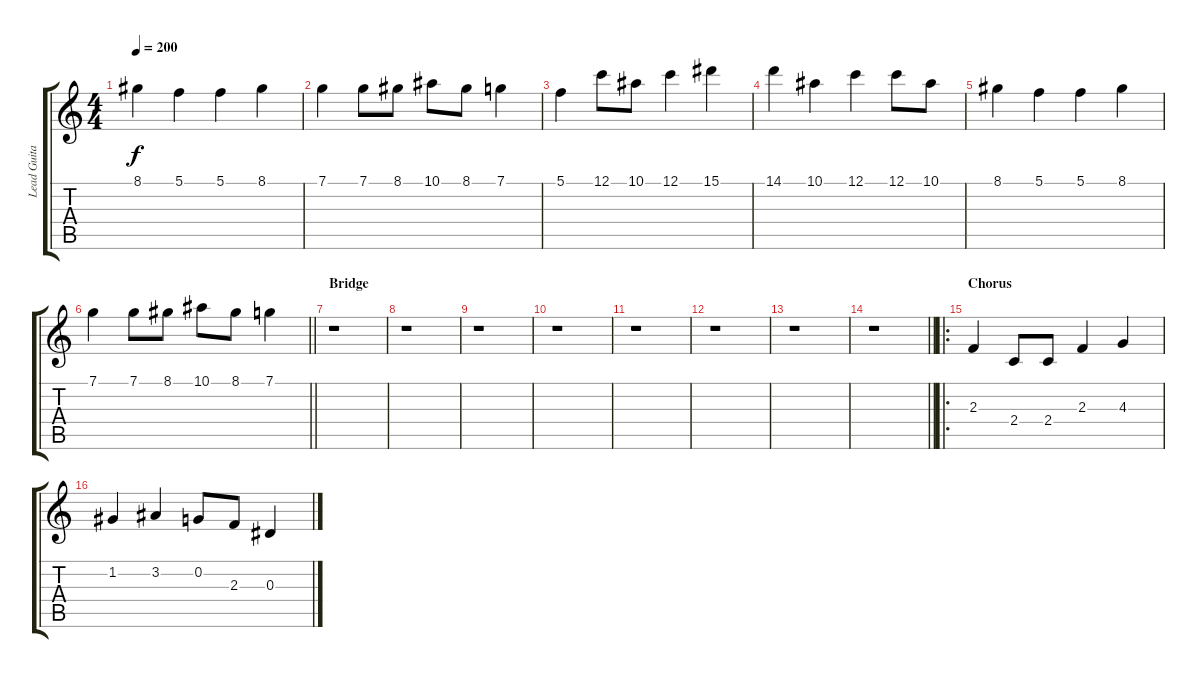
\track ("Lead Guitar" "Lead Guita") {instrument overdrivenguitar}
\staff {score tabs}
\tuning (C4 G3 Eb3 Bb2 F2 C2) {hide}
\ts (4 4)
\tempo 200
\clef g2
\ks c
8.1.4{dy f} 5.1.4 5.1.4 8.1.4 |
7.1.4 7.1.8 8.1.8 10.1.8 8.1.8 7.1.4 |
5.1.4 12.1.8 10.1.8 12.1.4 15.1.4 |
14.1.4 10.1.4 12.1.4 12.1.8 10.1.8 |
8.1.4 5.1.4 5.1.4 8.1.4 |
\barLineRight lightlight
7.1.4 7.1.8 8.1.8 10.1.8 8.1.8 7.1.4 |
\section ("" "Bridge")
r.1 |
r.1 |
r.1 |
r.1 |
r.1 |
r.1 |
r.1 |
\barLineRight lightlight
r.1 |
\ro
\section ("" "Chorus")
2.3.4 2.4.8 2.4.8 2.3.4 4.3.4 |
1.2.4 3.2.4 0.2.8 2.3.8 0.3.4
